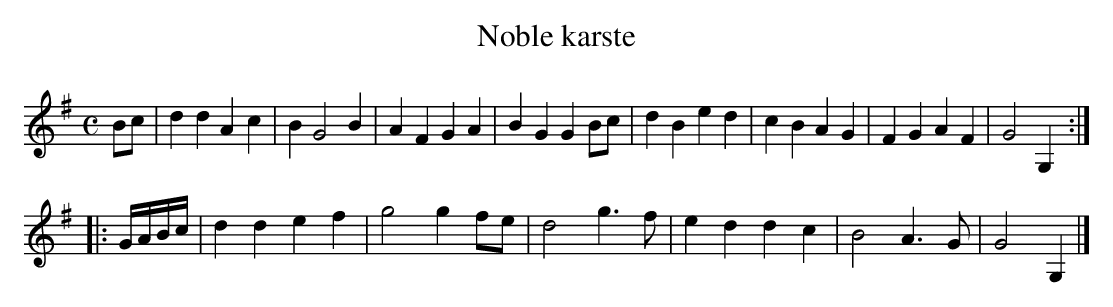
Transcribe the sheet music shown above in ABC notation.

X:1
T:Noble karste
M:C
K:Gmaj
Bc|d2d2A2c2|B2G4B2|A2F2G2A2|B2G2G2Bc|d2B2e2d2|c2B2A2G2|F2G2A2F2|G4G,2:|
|:G/A/B/c/|d2d2e2f2|g4g2fe|d4g3f|e2d2d2c2|B4A3G|G4G,2|]
